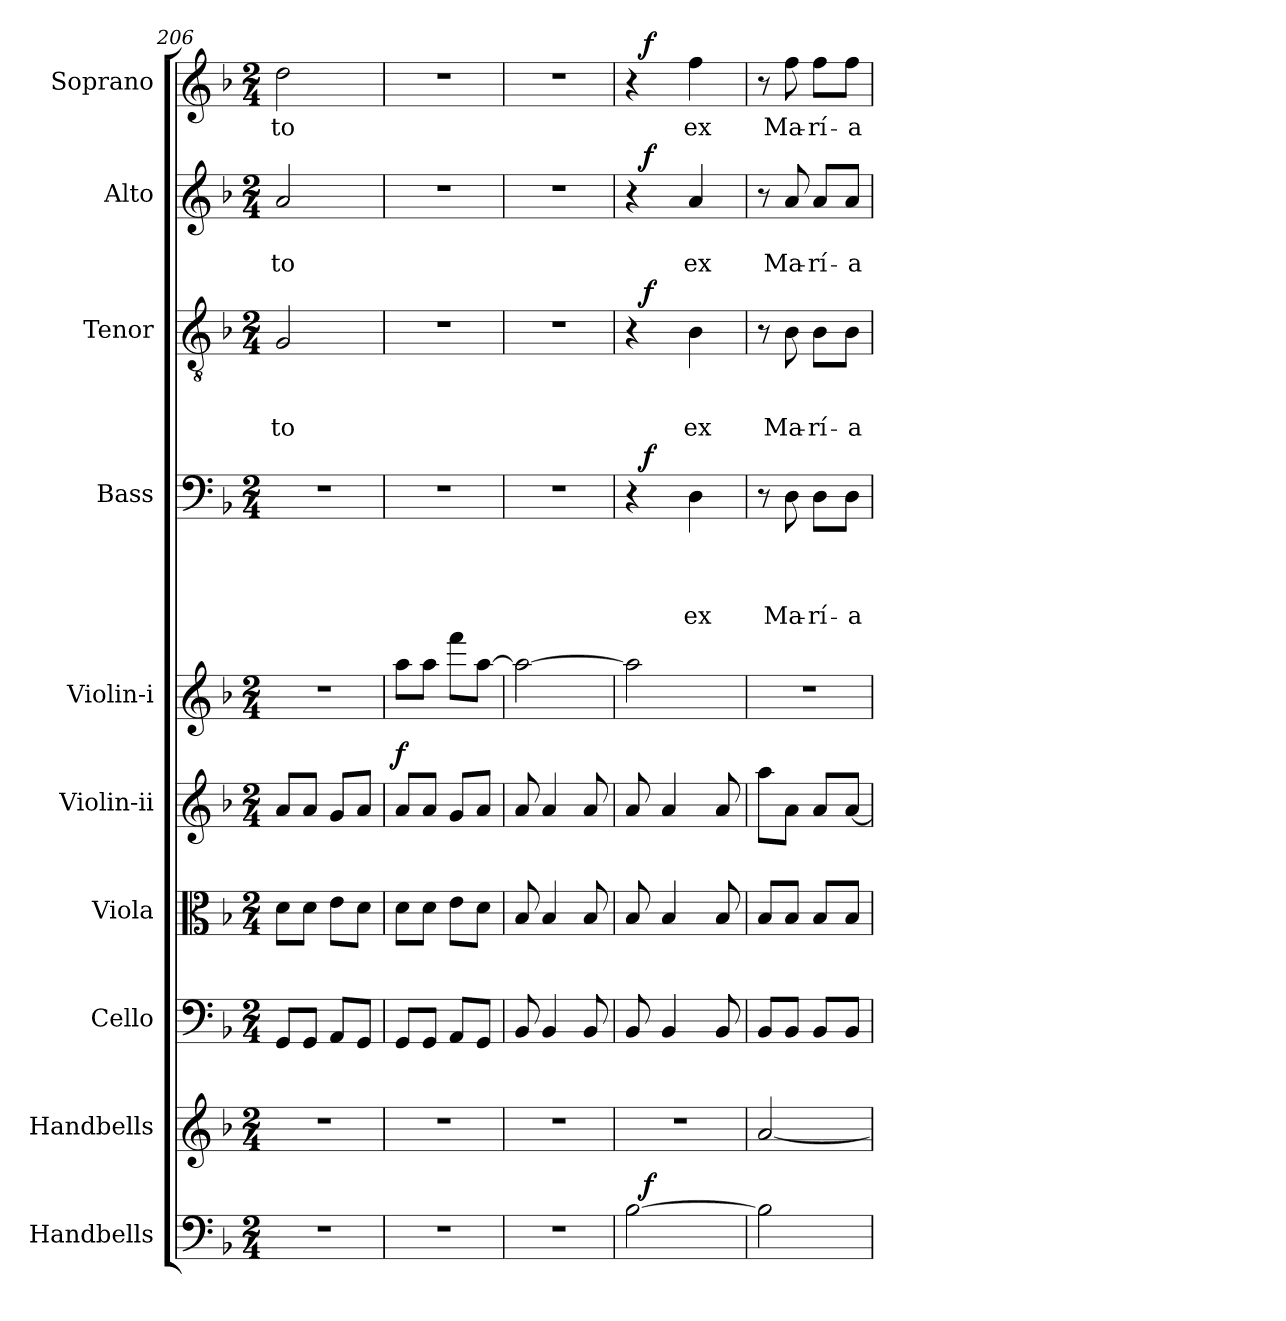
**kern	**dynam	**kern	**kern	**kern	**kern	**dynam	**kern	**kern	**text	**text	**text	**text	**dynam	**kern	**text	**text	**text	**dynam	**kern	**text	**text	**dynam	**kern	**text	**dynam
*part10	*part10	*part9	*part8	*part7	*part6	*part6	*part5	*part4	*part4	*part4	*part4	*part4	*part4	*part3	*part3	*part3	*part3	*part3	*part2	*part2	*part2	*part2	*part1	*part1	*part1
*staff10	*staff10	*staff9	*staff8	*staff7	*staff6	*staff6	*staff5	*staff4	*staff4	*staff4	*staff4	*staff4	*staff4	*staff3	*staff3	*staff3	*staff3	*staff3	*staff2	*staff2	*staff2	*staff2	*staff1	*staff1	*staff1
*I"Handbells	*	*I"Handbells	*I"Cello	*I"Viola	*I"Violin-ii	*	*I"Violin-i	*I"Bass	*	*	*	*	*	*I"Tenor	*	*	*	*	*I"Alto	*	*	*	*I"Soprano	*	*
*	*	*	*	*I'Vla.	*I'Vln.-ii	*	*I'Vln.-i	*I'B	*	*	*	*	*	*I'T	*	*	*	*	*I'A	*	*	*	*I'S	*	*
*clefF4	*	*clefG2	*clefF4	*clefC3	*clefG2	*	*clefG2	*clefF4	*	*	*	*	*	*clefGv2	*	*	*	*	*clefG2	*	*	*	*clefG2	*	*
*k[b-]	*	*k[b-]	*k[b-]	*k[b-]	*k[b-]	*	*k[b-]	*k[b-]	*	*	*	*	*	*k[b-]	*	*	*	*	*k[b-]	*	*	*	*k[b-]	*	*
*F:	*	*F:	*F:	*F:	*F:	*	*F:	*F:	*	*	*	*	*	*F:	*	*	*	*	*F:	*	*	*	*F:	*	*
*M2/4	*	*M2/4	*M2/4	*M2/4	*M2/4	*	*M2/4	*M2/4	*	*	*	*	*	*M2/4	*	*	*	*	*M2/4	*	*	*	*M2/4	*	*
=206	=206	=206	=206	=206	=206	=206	=206	=206	=206	=206	=206	=206	=206	=206	=206	=206	=206	=206	=206	=206	=206	=206	=206	=206	=206
!LO:N:vis=1	!	!LO:N:vis=1	!	!	!	!	!LO:N:vis=1	!LO:N:vis=1	!	!	!	!	!	!	!	!	!LO:LY:b	!	!	!	!LO:LY:b	!	!	!LO:LY:b	!
2r	.	2r	8GG/L	8d\L	8a/L	.	2r	2r	.	.	.	.	.	2G/	.	.	-to	.	2a/	.	-to	.	2dd\	-to	.
.	.	.	8GG/J	8d\J	8a/J	.	.	.	.	.	.	.	.	.	.	.	.	.	.	.	.	.	.	.	.
.	.	.	8AA/L	8e\L	8g/L	.	.	.	.	.	.	.	.	.	.	.	.	.	.	.	.	.	.	.	.
.	.	.	8GG/J	8d\J	8a/J	.	.	.	.	.	.	.	.	.	.	.	.	.	.	.	.	.	.	.	.
=207	=207	=207	=207	=207	=207	=207	=207	=207	=207	=207	=207	=207	=207	=207	=207	=207	=207	=207	=207	=207	=207	=207	=207	=207	=207
!LO:N:vis=1	!	!LO:N:vis=1	!	!	!	!LO:DY:a	!	!LO:N:vis=1	!	!	!	!	!	!LO:N:vis=1	!	!	!	!	!LO:N:vis=1	!	!	!	!LO:N:vis=1	!	!
2r	.	2r	8GG/L	8d\L	8a/L	f	8aa\L	2r	.	.	.	.	.	2r	.	.	.	.	2r	.	.	.	2r	.	.
.	.	.	8GG/J	8d\J	8a/J	.	8aa\J	.	.	.	.	.	.	.	.	.	.	.	.	.	.	.	.	.	.
.	.	.	8AA/L	8e\L	8g/L	.	8fff\L	.	.	.	.	.	.	.	.	.	.	.	.	.	.	.	.	.	.
.	.	.	8GG/J	8d\J	8a/J	.	[>8aa\J	.	.	.	.	.	.	.	.	.	.	.	.	.	.	.	.	.	.
=208	=208	=208	=208	=208	=208	=208	=208	=208	=208	=208	=208	=208	=208	=208	=208	=208	=208	=208	=208	=208	=208	=208	=208	=208	=208
!LO:N:vis=1	!	!LO:N:vis=1	!	!	!	!	!	!LO:N:vis=1	!	!	!	!	!	!LO:N:vis=1	!	!	!	!	!LO:N:vis=1	!	!	!	!LO:N:vis=1	!	!
2r	.	2r	8BB-/	8B-/	8a/	.	2aa\_	2r	.	.	.	.	.	2r	.	.	.	.	2r	.	.	.	2r	.	.
.	.	.	4BB-/	4B-/	4a/	.	.	.	.	.	.	.	.	.	.	.	.	.	.	.	.	.	.	.	.
.	.	.	8BB-/	8B-/	8a/	.	.	.	.	.	.	.	.	.	.	.	.	.	.	.	.	.	.	.	.
=209	=209	=209	=209	=209	=209	=209	=209	=209	=209	=209	=209	=209	=209	=209	=209	=209	=209	=209	=209	=209	=209	=209	=209	=209	=209
!	!	!LO:N:vis=1	!	!	!	!	!	!	!	!	!	!	!	!	!	!	!	!	!	!	!	!	!	!	!
*^	*	*	*	*	*	*	*	*^	*	*	*	*	*	*^	*	*	*	*	*^	*	*	*	*^	*	*
[>2B-\	16ryy	.	2r	8BB-/	8B-/	8a/	.	2aa\]	4r	16ryy	.	.	.	.	.	4r	16ryy	.	.	.	.	4r	16ryy	.	.	.	4r	16ryy	.	.
!	!	!LO:DY:a	!	!	!	!	!	!	!	!	!	!	!	!	!LO:DY:a	!	!	!	!	!	!LO:DY:a	!	!	!	!	!LO:DY:a	!	!	!	!LO:DY:a
.	4..ryy	f	.	.	.	.	.	.	.	4..ryy	.	.	.	.	f	.	4..ryy	.	.	.	f	.	4..ryy	.	.	f	.	4..ryy	.	f
.	.	.	.	4BB-/	4B-/	4a/	.	.	.	.	.	.	.	.	.	.	.	.	.	.	.	.	.	.	.	.	.	.	.	.
!	!	!	!	!	!	!	!	!	!	!	!	!	!	!LO:LY:b	!	!	!	!	!	!LO:LY:b	!	!	!	!	!LO:LY:b	!	!	!	!LO:LY:b	!
.	.	.	.	.	.	.	.	.	4D\	.	.	.	.	ex	.	4B-\	.	.	.	ex	.	4a/	.	.	ex	.	4ff\	.	ex	.
.	.	.	.	8BB-/	8B-/	8a/	.	.	.	.	.	.	.	.	.	.	.	.	.	.	.	.	.	.	.	.	.	.	.	.
=210	=210	=210	=210	=210	=210	=210	=210	=210	=210	=210	=210	=210	=210	=210	=210	=210	=210	=210	=210	=210	=210	=210	=210	=210	=210	=210	=210	=210	=210	=210
!	!	!	!	!	!	!	!	!LO:N:vis=1	!	!	!	!	!	!	!	!	!	!	!	!	!	!	!	!	!	!	!	!	!	!
*	*	*	*	*	*	*	*	*	*v	*v	*	*	*	*	*	*	*	*	*	*	*	*v	*v	*	*	*	*v	*v	*	*
*v	*v	*	*	*	*	*	*	*	*	*	*	*	*	*	*v	*v	*	*	*	*	*	*	*	*	*	*	*
2B-\]	.	[<2a/	8BB-/L	8B-/L	8aa\L	.	2r	8r	.	.	.	.	.	8r	.	.	.	.	8r	.	.	.	8r	.	.
!	!	!	!	!	!	!	!	!	!	!	!	!LO:LY:b	!	!	!	!	!LO:LY:b	!	!	!	!LO:LY:b	!	!	!LO:LY:b	!
.	.	.	8BB-/J	8B-/J	8a\J	.	.	8D\	.	.	.	Ma-	.	8B-\	.	.	Ma-	.	8a/	.	Ma-	.	8ff\	Ma-	.
!	!	!	!	!	!	!	!	!	!	!	!	!LO:LY:b	!	!	!	!	!LO:LY:b	!	!	!	!LO:LY:b	!	!	!LO:LY:b	!
.	.	.	8BB-/L	8B-/L	8a/L	.	.	8D\L	.	.	.	-rí-	.	8B-\L	.	.	-rí-	.	8a/L	.	-rí-	.	8ff\L	-rí-	.
!	!	!	!	!	!	!	!	!	!	!	!	!LO:LY:b:rj	!	!	!	!	!LO:LY:b:rj	!	!	!	!LO:LY:b:rj	!	!	!LO:LY:b:rj	!
.	.	.	8BB-/J	8B-/J	[<8a/J	.	.	8D\J	.	.	.	-a	.	8B-\J	.	.	-a	.	8a/J	.	-a	.	8ff\J	-a	.
=	=	=	=	=	=	=	=	=	=	=	=	=	=	=	=	=	=	=	=	=	=	=	=	=	=
*-	*-	*-	*-	*-	*-	*-	*-	*-	*-	*-	*-	*-	*-	*-	*-	*-	*-	*-	*-	*-	*-	*-	*-	*-	*-
